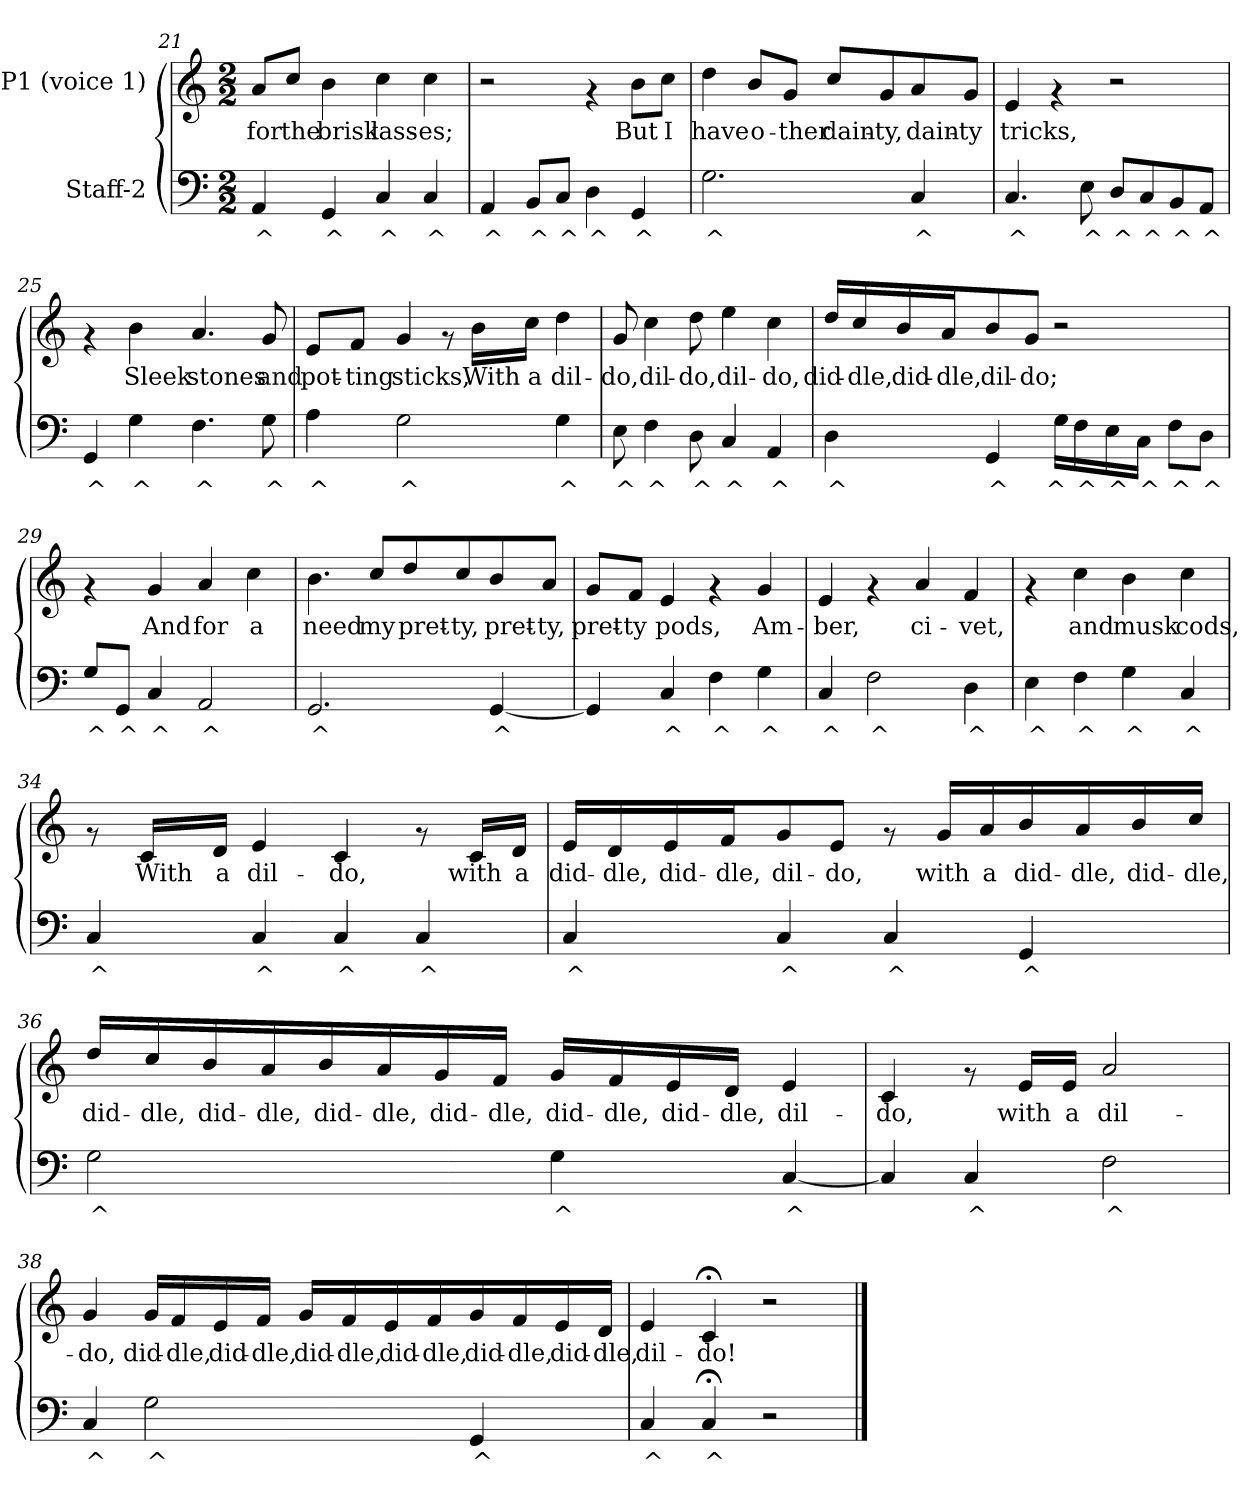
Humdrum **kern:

**kern	**text	**kern	**text
*part2	*part2	*part1	*part1
*staff2	*staff2	*staff1	*staff1
*I"Staff-2	*	*I"P1 (voice 1)	*
!!LO:LB:g=z
*clefF4	*	*clefG2	*
*M2/2	*	*M2/2	*
=21	=21	=21	=21
!	!LO:LY:b:cj	!	!LO:LY:b:cj
4AA/	^	8a/L	for
!	!	!	!LO:LY:b:cj
.	.	8cc/J	the
!	!LO:LY:b:cj	!	!LO:LY:b:cj
4GG/	^	4b\	brisk
!	!LO:LY:b:cj	!	!LO:LY:b:cj
4C/	^	4cc\	lass-
!	!LO:LY:b:cj	!	!LO:LY:b:cj
4C/	^	4cc\	-es;
=22	=22	=22	=22
!	!LO:LY:b:cj	!	!
4AA/	^	2r	.
!	!LO:LY:b:cj	!	!
8BB/L	^	.	.
!	!LO:LY:b:cj	!	!
8C/J	^	.	.
!	!LO:LY:b:cj	!	!
4D\	^	4rf	.
!	!LO:LY:b:cj	!	!LO:LY:b:cj
4GG/	^	8b\L	But
!	!	!	!LO:LY:b:cj
.	.	8cc\J	I
=23	=23	=23	=23
!	!LO:LY:b:cj	!	!LO:LY:b:cj
2.G\	^	4dd\	have
!	!	!	!LO:LY:b:cj
.	.	8b/L	o-
!	!	!	!LO:LY:b:cj
.	.	8g/J	-ther
!	!	!	!LO:LY:b:cj
.	.	8cc/L	dain-
!	!	!	!LO:LY:b:cj
.	.	8g/	-ty,
!	!LO:LY:b:cj	!	!LO:LY:b:cj
4C/	^	8a/	dain-
!	!	!	!LO:LY:b:cj
.	.	8g/J	-ty
=24	=24	=24	=24
!	!LO:LY:b:cj	!	!LO:LY:b:cj
4.C/	^	4e/	tricks,
.	.	4rf	.
!	!LO:LY:b:cj	!	!
8E\	^	.	.
!	!LO:LY:b:cj	!	!
8D/L	^	2r	.
!	!LO:LY:b:cj	!	!
8C/	^	.	.
!	!LO:LY:b:cj	!	!
8BB/	^	.	.
!	!LO:LY:b:cj	!	!
8AA/J	^	.	.
!!LO:LB:g=z
=25	=25	=25	=25
!	!LO:LY:b:cj	!	!
4GG/	^	4rf	.
!	!LO:LY:b:cj	!	!LO:LY:b:cj
4G\	^	4b\	Sleek
!	!LO:LY:b:cj	!	!LO:LY:b:cj
4.F\	^	4.a/	stones
!	!LO:LY:b:cj	!	!LO:LY:b:cj
8G\	^	8g/	and
=26	=26	=26	=26
!	!LO:LY:b:cj	!	!LO:LY:b:cj
4A\	^	8e/L	pot-
!	!	!	!LO:LY:b:cj
.	.	8f/J	-ting
!	!LO:LY:b:cj	!	!LO:LY:b:cj
2G\	^	4g/	sticks,
.	.	8rf	.
!	!	!	!LO:LY:b:cj
.	.	16b\L	With
!	!	!	!LO:LY:b:cj
.	.	16cc\J	a
!	!LO:LY:b:cj	!	!LO:LY:b:cj
4G\	^	4dd\	dil-
=27	=27	=27	=27
!	!LO:LY:b:cj	!	!LO:LY:b:cj
8E\	^	8g/	-do,
!	!LO:LY:b:cj	!	!LO:LY:b:cj
4F\	^	4cc\	dil-
!	!LO:LY:b:cj	!	!LO:LY:b:cj
8D\	^	8dd\	-do,
!	!LO:LY:b:cj	!	!LO:LY:b:cj
4C/	^	4ee\	dil-
!	!LO:LY:b:cj	!	!LO:LY:b:cj
4AA/	^	4cc\	-do,
!!LO:LB:g=z
=28	=28	=28	=28
!	!LO:LY:b:cj	!	!LO:LY:b:cj
4D\	^	16dd/L	did-
!	!	!	!LO:LY:b:cj
.	.	16cc/	-dle,
!	!	!	!LO:LY:b:cj
.	.	16b/	did-
!	!	!	!LO:LY:b:cj
.	.	16a/	-dle,
!	!LO:LY:b:cj	!	!LO:LY:b:cj
4GG/	^	8b/	dil-
!	!	!	!LO:LY:b:cj
.	.	8g/J	-do;
!	!LO:LY:b:cj	!	!
16G\L	^	2r	.
!	!LO:LY:b:cj	!	!
16F\	^	.	.
!	!LO:LY:b:cj	!	!
16E\	^	.	.
!	!LO:LY:b:cj	!	!
16C\J	^	.	.
!	!LO:LY:b:cj	!	!
8F\L	^	.	.
!	!LO:LY:b:cj	!	!
8D\J	^	.	.
=29	=29	=29	=29
!	!LO:LY:b:cj	!	!
8G/L	^	4rf	.
!	!LO:LY:b:cj	!	!
8GG/J	^	.	.
!	!LO:LY:b:cj	!	!LO:LY:b:cj
4C/	^	4g/	And
!	!LO:LY:b:cj	!	!LO:LY:b:cj
2AA/	^	4a/	for
!	!	!	!LO:LY:b:cj
.	.	4cc\	a
=30	=30	=30	=30
!	!LO:LY:b:cj	!	!LO:LY:b:cj
2.GG/	^	4.b\	need
!	!	!	!LO:LY:b:cj
.	.	8cc/L	my
!	!	!	!LO:LY:b:cj
.	.	8dd/	pret-
!	!	!	!LO:LY:b:cj
.	.	8cc/	-ty,
!	!LO:LY:b:cj	!	!LO:LY:b:cj
[<4GG/	^	8b/	pret-
!	!	!	!LO:LY:b:cj
.	.	8a/J	-ty,
=31	=31	=31	=31
!	!LO:LY:b:cj	!	!LO:LY:b:cj
4GG/]	.	8g/L	pret-
!	!	!	!LO:LY:b:cj
.	.	8f/J	-ty
!	!LO:LY:b:cj	!	!LO:LY:b:cj
4C/	^	4e/	pods,
!	!LO:LY:b:cj	!	!
4F\	^	4rf	.
!	!LO:LY:b:cj	!	!LO:LY:b:cj
4G\	^	4g/	Am-
!!LO:PB:g=z
=32	=32	=32	=32
!	!LO:LY:b:cj	!	!LO:LY:b:cj
4C/	^	4e/	-ber,
!	!LO:LY:b:cj	!	!
2F\	^	4rf	.
!	!	!	!LO:LY:b:cj
.	.	4a/	ci-
!	!LO:LY:b:cj	!	!LO:LY:b:cj
4D\	^	4f/	-vet,
=33	=33	=33	=33
!	!LO:LY:b:cj	!	!
4E\	^	4rf	.
!	!LO:LY:b:cj	!	!LO:LY:b:cj
4F\	^	4cc\	and
!	!LO:LY:b:cj	!	!LO:LY:b:cj
4G\	^	4b\	musk
!	!LO:LY:b:cj	!	!LO:LY:b:cj
4C/	^	4cc\	cods,
=34	=34	=34	=34
!	!LO:LY:b:cj	!	!
4C/	^	8rf	.
!	!	!	!LO:LY:b:cj
.	.	16c/L	With
!	!	!	!LO:LY:b:cj
.	.	16d/J	a
!	!LO:LY:b:cj	!	!LO:LY:b:cj
4C/	^	4e/	dil-
!	!LO:LY:b:cj	!	!LO:LY:b:cj
4C/	^	4c/	-do,
!	!LO:LY:b:cj	!	!
4C/	^	8rf	.
!	!	!	!LO:LY:b:cj
.	.	16c/L	with
!	!	!	!LO:LY:b:cj
.	.	16d/J	a
!!LO:LB:g=z
=35	=35	=35	=35
!	!LO:LY:b:cj	!	!LO:LY:b:cj
4C/	^	16e/L	did-
!	!	!	!LO:LY:b:cj
.	.	16d/	-dle,
!	!	!	!LO:LY:b:cj
.	.	16e/	did-
!	!	!	!LO:LY:b:cj
.	.	16f/	-dle,
!	!LO:LY:b:cj	!	!LO:LY:b:cj
4C/	^	8g/	dil-
!	!	!	!LO:LY:b:cj
.	.	8e/J	-do,
!	!LO:LY:b:cj	!	!
4C/	^	8rf	.
!	!	!	!LO:LY:b:cj
.	.	16g/L	with
!	!	!	!LO:LY:b:cj
.	.	16a/	a
!	!LO:LY:b:cj	!	!LO:LY:b:cj
4GG/	^	16b/	did-
!	!	!	!LO:LY:b:cj
.	.	16a/	-dle,
!	!	!	!LO:LY:b:cj
.	.	16b/	did-
!	!	!	!LO:LY:b:cj
.	.	16cc/J	-dle,
=36	=36	=36	=36
!	!LO:LY:b:cj	!	!LO:LY:b:cj
2G\	^	16dd/L	did-
!	!	!	!LO:LY:b:cj
.	.	16cc/	-dle,
!	!	!	!LO:LY:b:cj
.	.	16b/	did-
!	!	!	!LO:LY:b:cj
.	.	16a/	-dle,
!	!	!	!LO:LY:b:cj
.	.	16b/	did-
!	!	!	!LO:LY:b:cj
.	.	16a/	-dle,
!	!	!	!LO:LY:b:cj
.	.	16g/	did-
!	!	!	!LO:LY:b:cj
.	.	16f/J	-dle,
!	!LO:LY:b:cj	!	!LO:LY:b:cj
4G\	^	16g/L	did-
!	!	!	!LO:LY:b:cj
.	.	16f/	-dle,
!	!	!	!LO:LY:b:cj
.	.	16e/	did-
!	!	!	!LO:LY:b:cj
.	.	16d/J	-dle,
!	!LO:LY:b:cj	!	!LO:LY:b:cj
[<4C/	^	4e/	dil-
!!LO:LB:g=z
=37	=37	=37	=37
!	!LO:LY:b:cj	!	!LO:LY:b:cj
4C/]	.	4c/	-do,
!	!LO:LY:b:cj	!	!
4C/	^	8rf	.
!	!	!	!LO:LY:b:cj
.	.	16e/L	with
!	!	!	!LO:LY:b:cj
.	.	16e/J	a
!	!LO:LY:b:cj	!	!LO:LY:b:cj
2F\	^	2a/	dil-
=38	=38	=38	=38
!	!LO:LY:b:cj	!	!LO:LY:b:cj
4C/	^	4g/	-do,
!	!LO:LY:b:cj	!	!LO:LY:b:cj
2G\	^	16g/L	did-
!	!	!	!LO:LY:b:cj
.	.	16f/	-dle,
!	!	!	!LO:LY:b:cj
.	.	16e/	did-
!	!	!	!LO:LY:b:cj
.	.	16f/J	-dle,
!	!	!	!LO:LY:b:cj
.	.	16g/L	did-
!	!	!	!LO:LY:b:cj
.	.	16f/	-dle,
!	!	!	!LO:LY:b:cj
.	.	16e/	did-
!	!	!	!LO:LY:b:cj
.	.	16f/	-dle,
!	!LO:LY:b:cj	!	!LO:LY:b:cj
4GG/	^	16g/	did-
!	!	!	!LO:LY:b:cj
.	.	16f/	-dle,
!	!	!	!LO:LY:b:cj
.	.	16e/	did-
!	!	!	!LO:LY:b:cj
.	.	16d/J	-dle,
=39	=39	=39	=39
!	!LO:LY:b:cj	!	!LO:LY:b:cj
4C/	^	4e/	dil-
!	!LO:LY:b:cj	!	!LO:LY:b:cj
4C;</	^	4c;</	-do!
2r	.	2r	.
==	==	==	==
*-	*-	*-	*-
